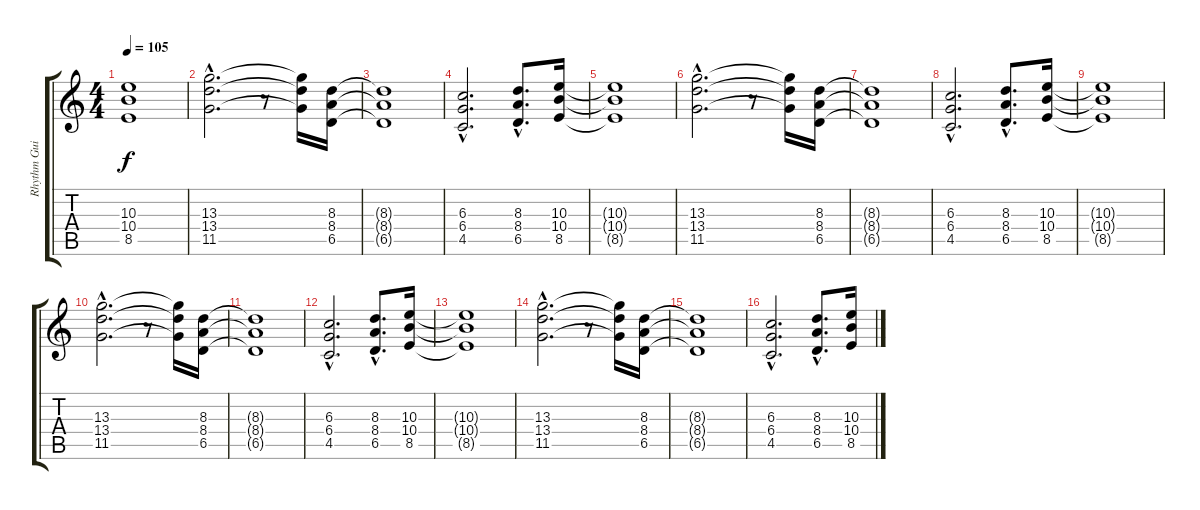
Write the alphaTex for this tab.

\track ("Rhythm Guitar" "Rhythm Gui") {instrument distortionguitar}
\staff {score tabs}
\tuning (Eb4 Bb3 Gb3 Db3 Ab2 Eb2) {hide}
\ts (4 4)
\tempo 105
\clef g2
\ks c
(10.3{t} 10.4{t} 8.5{t}).1{dy f} |
(13.3{hac} 13.4{hac} 11.5{hac}).2{d} r.8 (13.3{t} 13.4{t} 11.5{t}).16 (8.3 8.4 6.5).16 |
(8.3{t} 8.4{t} 6.5{t}).1 |
(6.3{hac} 6.4{hac} 4.5{hac}).2{d} (8.3{hac} 8.4{hac} 6.5{hac}).8{d} (10.3 10.4 8.5).16 |
(10.3{t} 10.4{t} 8.5{t}).1 |
(13.3{hac} 13.4{hac} 11.5{hac}).2{d} r.8 (13.3{t} 13.4{t} 11.5{t}).16 (8.3 8.4 6.5).16 |
(8.3{t} 8.4{t} 6.5{t}).1 |
(6.3{hac} 6.4{hac} 4.5{hac}).2{d} (8.3{hac} 8.4{hac} 6.5{hac}).8{d} (10.3 10.4 8.5).16 |
(10.3{t} 10.4{t} 8.5{t}).1 |
(13.3{hac} 13.4{hac} 11.5{hac}).2{d} r.8 (13.3{t} 13.4{t} 11.5{t}).16 (8.3 8.4 6.5).16 |
(8.3{t} 8.4{t} 6.5{t}).1 |
(6.3{hac} 6.4{hac} 4.5{hac}).2{d} (8.3{hac} 8.4{hac} 6.5{hac}).8{d} (10.3 10.4 8.5).16 |
(10.3{t} 10.4{t} 8.5{t}).1{volume 8} |
(13.3{hac} 13.4{hac} 11.5{hac}).2{d} r.8 (13.3{t} 13.4{t} 11.5{t}).16 (8.3 8.4 6.5).16 |
(8.3{t} 8.4{t} 6.5{t}).1 |
(6.3{hac} 6.4{hac} 4.5{hac}).2{d} (8.3{hac} 8.4{hac} 6.5{hac}).8{d} (10.3 10.4 8.5).16
